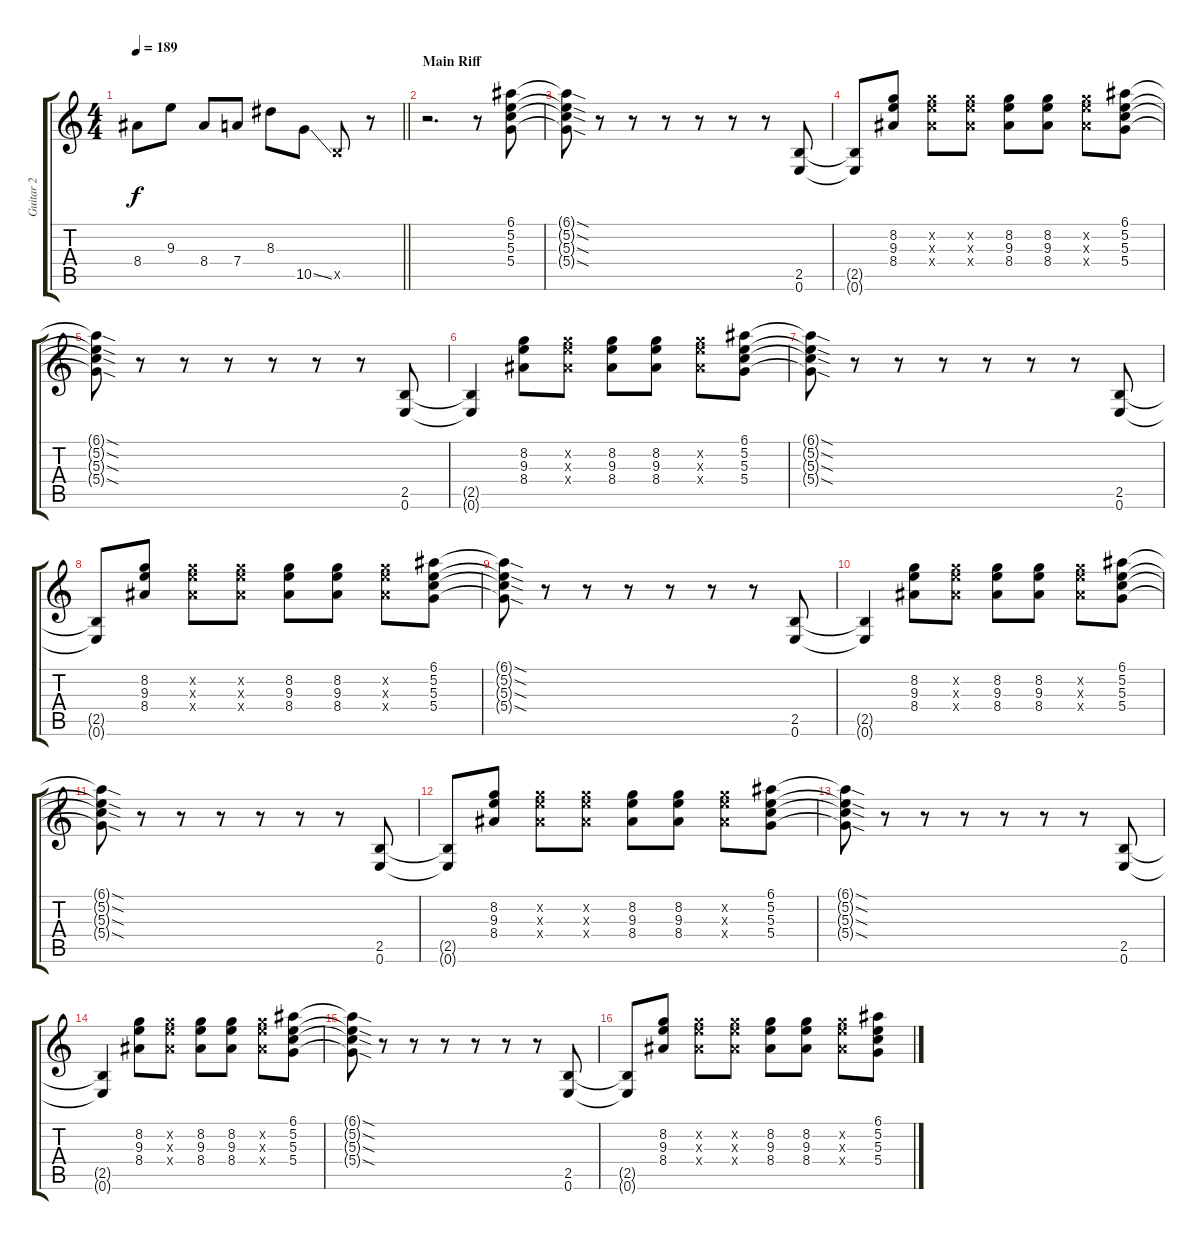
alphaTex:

\track ("Guitar 2" "Guitar 2") {instrument overdrivenguitar}
\staff {score tabs}
\tuning (E4 B3 G3 D3 A2 E2) {hide}
\ts (4 4)
\tempo 189
\clef g2
\barLineRight lightlight
\ks c
8.4{t}.8{dy f} 9.3.8 8.4.8 7.4.8 8.3.8 10.5{ss}.8 2.5{x}.8 r.8 |
\section ("" "Main Riff")
r.2{d} r.8 (6.1 5.2 5.3 5.4).8 |
(6.1{sod t} 5.2{sod t} 5.3{sod t} 5.4{sod t}).8 r.8 r.8 r.8 r.8 r.8 r.8 (2.5 0.6).8 |
(2.5{t} 0.6{t}).8 (8.2 9.3 8.4).8 (8.2{x} 9.3{x} 8.4{x}).8 (8.2{x} 9.3{x} 8.4{x}).8 (8.2 9.3 8.4).8 (8.2 9.3 8.4).8 (8.2{x} 9.3{x} 8.4{x}).8 (6.1 5.2 5.3 5.4).8 |
(6.1{sod t} 5.2{sod t} 5.3{sod t} 5.4{sod t}).8 r.8 r.8 r.8 r.8 r.8 r.8 (2.5 0.6).8 |
(2.5{t} 0.6{t}).4 (8.2 9.3 8.4).8 (8.2{x} 9.3{x} 8.4{x}).8 (8.2 9.3 8.4).8 (8.2 9.3 8.4).8 (8.2{x} 9.3{x} 8.4{x}).8 (6.1 5.2 5.3 5.4).8 |
(6.1{sod t} 5.2{sod t} 5.3{sod t} 5.4{sod t}).8 r.8 r.8 r.8 r.8 r.8 r.8 (2.5 0.6).8 |
(2.5{t} 0.6{t}).8 (8.2 9.3 8.4).8 (8.2{x} 9.3{x} 8.4{x}).8 (8.2{x} 9.3{x} 8.4{x}).8 (8.2 9.3 8.4).8 (8.2 9.3 8.4).8 (8.2{x} 9.3{x} 8.4{x}).8 (6.1 5.2 5.3 5.4).8 |
(6.1{sod t} 5.2{sod t} 5.3{sod t} 5.4{sod t}).8 r.8 r.8 r.8 r.8 r.8 r.8 (2.5 0.6).8 |
(2.5{t} 0.6{t}).4 (8.2 9.3 8.4).8 (8.2{x} 9.3{x} 8.4{x}).8 (8.2 9.3 8.4).8 (8.2 9.3 8.4).8 (8.2{x} 9.3{x} 8.4{x}).8 (6.1 5.2 5.3 5.4).8 |
(6.1{sod t} 5.2{sod t} 5.3{sod t} 5.4{sod t}).8 r.8 r.8 r.8 r.8 r.8 r.8 (2.5 0.6).8 |
(2.5{t} 0.6{t}).8 (8.2 9.3 8.4).8 (8.2{x} 9.3{x} 8.4{x}).8 (8.2{x} 9.3{x} 8.4{x}).8 (8.2 9.3 8.4).8 (8.2 9.3 8.4).8 (8.2{x} 9.3{x} 8.4{x}).8 (6.1 5.2 5.3 5.4).8 |
(6.1{sod t} 5.2{sod t} 5.3{sod t} 5.4{sod t}).8 r.8 r.8 r.8 r.8 r.8 r.8 (2.5 0.6).8 |
(2.5{t} 0.6{t}).4 (8.2 9.3 8.4).8 (8.2{x} 9.3{x} 8.4{x}).8 (8.2 9.3 8.4).8 (8.2 9.3 8.4).8 (8.2{x} 9.3{x} 8.4{x}).8 (6.1 5.2 5.3 5.4).8 |
(6.1{sod t} 5.2{sod t} 5.3{sod t} 5.4{sod t}).8 r.8 r.8 r.8 r.8 r.8 r.8 (2.5 0.6).8 |
(2.5{t} 0.6{t}).8 (8.2 9.3 8.4).8 (8.2{x} 9.3{x} 8.4{x}).8 (8.2{x} 9.3{x} 8.4{x}).8 (8.2 9.3 8.4).8 (8.2 9.3 8.4).8 (8.2{x} 9.3{x} 8.4{x}).8 (6.1 5.2 5.3 5.4).8
